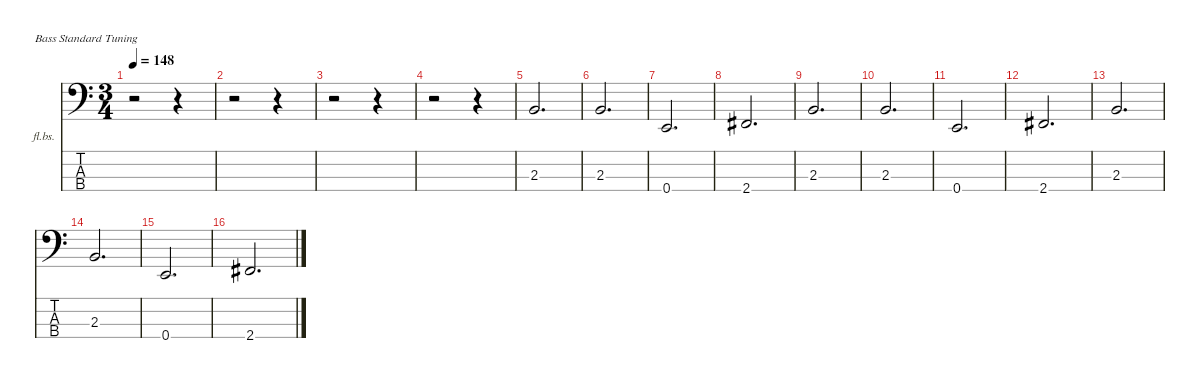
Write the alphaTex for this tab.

\defaultSystemsLayout 4
\hideDynamics
\bracketExtendMode nobrackets
\firstSystemTrackNameOrientation horizontal
\otherSystemsTrackNameOrientation horizontal
\track ("Bass" "fl.bs.") {instrument fretlessbass}
\staff {score tabs}
\tuning (G2 D2 A1 E1)
\ts (3 4)
\beaming (8 2 2 2)
\tempo 148
\clef f4
\ks c
r.2{dy f instrument fretlessbass beam Down} r.4{beam Down} |
r.2{beam Down} r.4{beam Down} |
r.2{beam Down} r.4{beam Down} |
r.2{beam Down} r.4{beam Down} |
2.3.2{d beam Up} |
2.3.2{d beam Up} |
0.4.2{d beam Up} |
2.4{acc #}.2{d beam Up} |
2.3.2{d beam Up} |
2.3.2{d beam Up} |
0.4.2{d beam Up} |
2.4{acc #}.2{d beam Up} |
2.3.2{d beam Up} |
2.3.2{d beam Up} |
0.4.2{d beam Up} |
2.4{acc #}.2{d beam Up}
